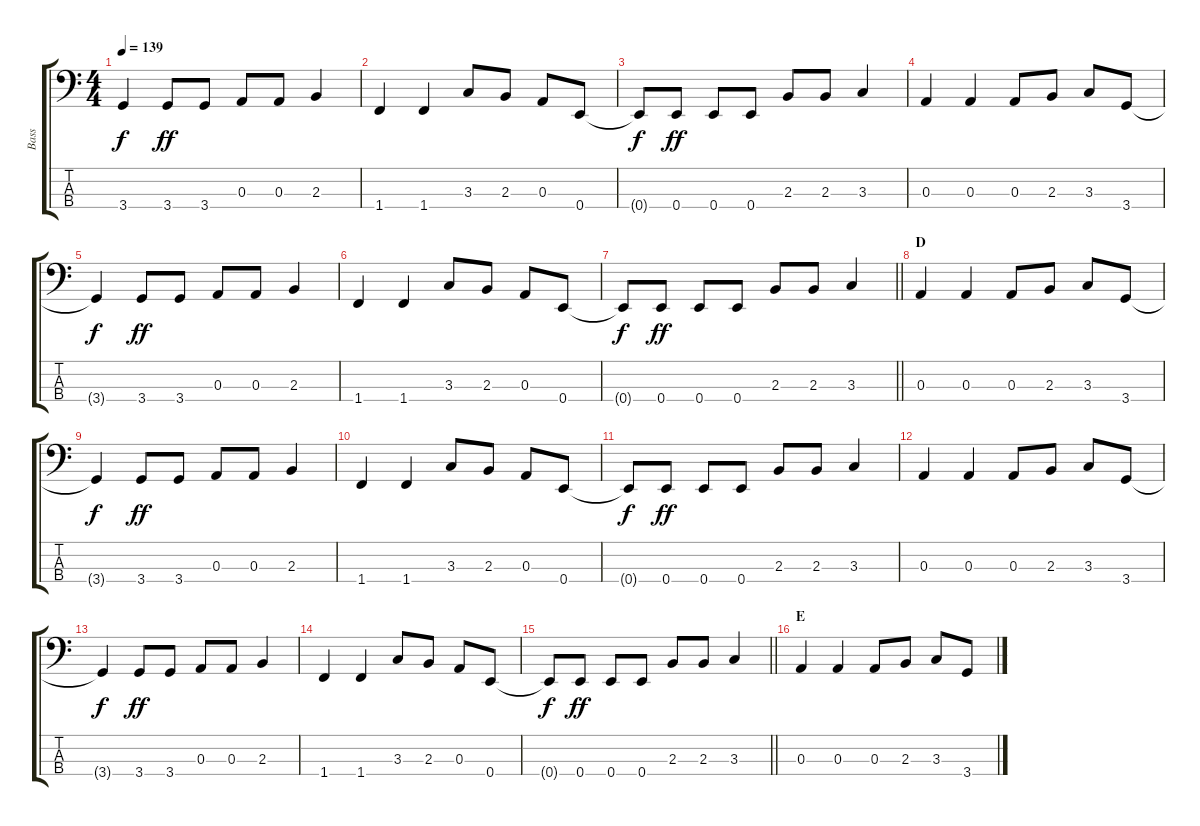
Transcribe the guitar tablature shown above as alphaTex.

\track ("Bass" "Bass") {instrument electricbassfinger}
\staff {score tabs}
\tuning (G2 D2 A1 E1) {hide}
\ts (4 4)
\tempo 139
\clef f4
\ks aminor
3.4{t}.4{dy f} 3.4.8{dy ff} 3.4.8 0.3.8 0.3.8 2.3.4 |
1.4.4 1.4.4 3.3.8 2.3.8 0.3.8 0.4.8 |
0.4{t}.8{dy f} 0.4.8{dy ff} 0.4.8 0.4.8 2.3.8 2.3.8 3.3.4 |
0.3.4 0.3.4 0.3.8 2.3.8 3.3.8 3.4.8 |
3.4{t}.4{dy f} 3.4.8{dy ff} 3.4.8 0.3.8 0.3.8 2.3.4 |
1.4.4 1.4.4 3.3.8 2.3.8 0.3.8 0.4.8 |
\barLineRight lightlight
0.4{t}.8{dy f} 0.4.8{dy ff} 0.4.8 0.4.8 2.3.8 2.3.8 3.3.4 |
\section ("" "D")
0.3.4 0.3.4 0.3.8 2.3.8 3.3.8 3.4.8 |
3.4{t}.4{dy f} 3.4.8{dy ff} 3.4.8 0.3.8 0.3.8 2.3.4 |
1.4.4 1.4.4 3.3.8 2.3.8 0.3.8 0.4.8 |
0.4{t}.8{dy f} 0.4.8{dy ff} 0.4.8 0.4.8 2.3.8 2.3.8 3.3.4 |
0.3.4 0.3.4 0.3.8 2.3.8 3.3.8 3.4.8 |
3.4{t}.4{dy f} 3.4.8{dy ff} 3.4.8 0.3.8 0.3.8 2.3.4 |
1.4.4 1.4.4 3.3.8 2.3.8 0.3.8 0.4.8 |
\barLineRight lightlight
0.4{t}.8{dy f} 0.4.8{dy ff} 0.4.8 0.4.8 2.3.8 2.3.8 3.3.4 |
\section ("" "E")
0.3.4 0.3.4 0.3.8 2.3.8 3.3.8 3.4.8
